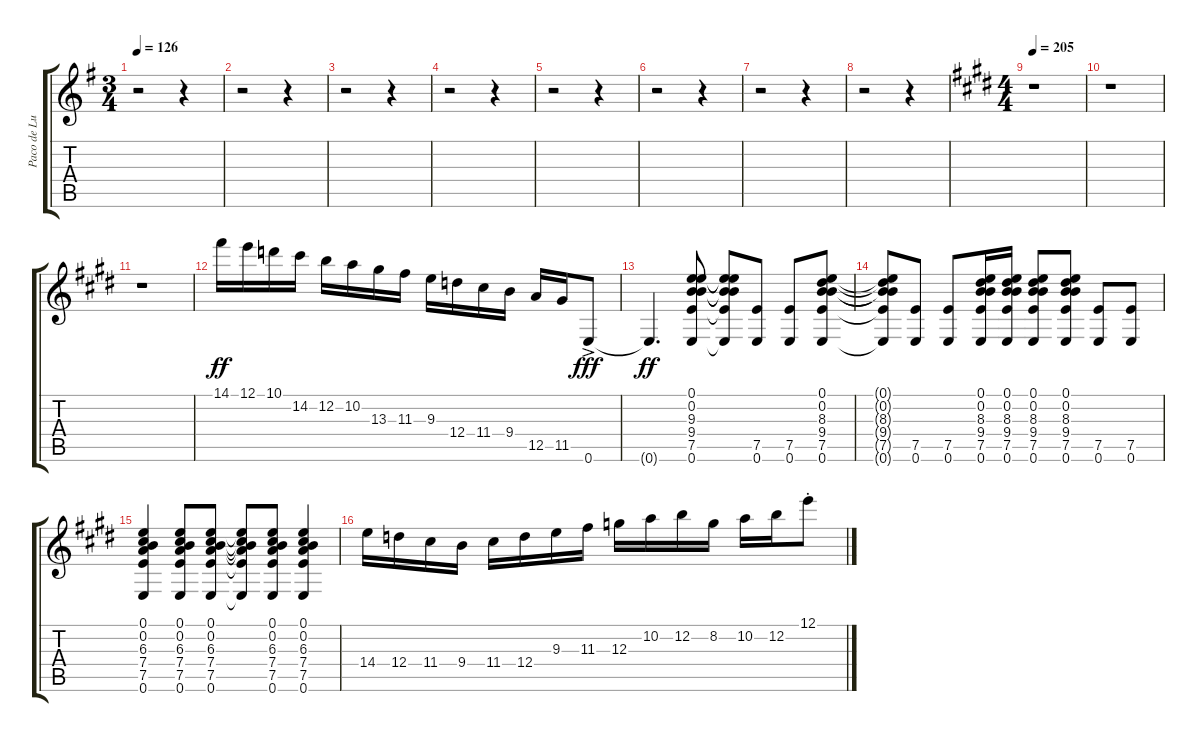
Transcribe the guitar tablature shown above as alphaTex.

\track ("Paco de Lucía" "Paco de Lu") {instrument acousticguitarnylon}
\staff {score tabs}
\tuning (E4 B3 G3 D3 A2 E2) {hide}
\ts (3 4)
\tempo 126
\clef g2
\ks g
r.2{dy f} r.4 |
r.2 r.4 |
r.2 r.4 |
r.2 r.4 |
r.2 r.4 |
r.2 r.4 |
r.2 r.4 |
r.2 r.4 |
\ts (4 4)
\tempo 205
\ks e
r.1 |
\ks c#minor
r.1 |
r.1 |
\ks e
14.1.16{dy ff} 12.1.16 10.1.16 14.2.16 12.2.16 10.2.16 13.3.16 11.3.16 9.3.16 12.4.16 11.4.16 9.4.16 12.5.16 11.5.16 0.6{ac}.8{dy fff} |
\ks c#minor
0.6{t}.4{d dy ff} (0.1 0.2 9.3 9.4 7.5 0.6).8 (0.1{t} 0.2{t} 9.3{t} 9.4{t} 7.5{t} 0.6{t}).8 (7.5 0.6).8 (7.5 0.6).8 (0.1 0.2 8.3 9.4 7.5 0.6).8 |
(0.1{t} 0.2{t} 8.3{t} 9.4{t} 7.5{t} 0.6{t}).8 (7.5 0.6).8 (7.5 0.6).8 (0.1 0.2 8.3 9.4 7.5 0.6).16 (0.1 0.2 8.3 9.4 7.5 0.6).16 (0.1 0.2 8.3 9.4 7.5 0.6).8 (0.1 0.2 8.3 9.4 7.5 0.6).8 (7.5 0.6).8 (7.5 0.6).8 |
\ks e
(0.1 0.2 6.3 7.4 7.5 0.6).4 (0.1 0.2 6.3 7.4 7.5 0.6).8 (0.1 0.2 6.3 7.4 7.5 0.6).8 (0.1{t} 0.2{t} 6.3{t} 7.4{t} 7.5{t} 0.6{t}).8 (0.1 0.2 6.3 7.4 7.5 0.6).8 (0.1 0.2 6.3 7.4 7.5 0.6).4 |
\ks c#minor
14.4.16 12.4.16 11.4.16 9.4.16 11.4.16 12.4.16 9.3.16 11.3.16 12.3.16 10.2.16 12.2.16 8.2.16 10.2.16 12.2.16 12.1{st}.8
